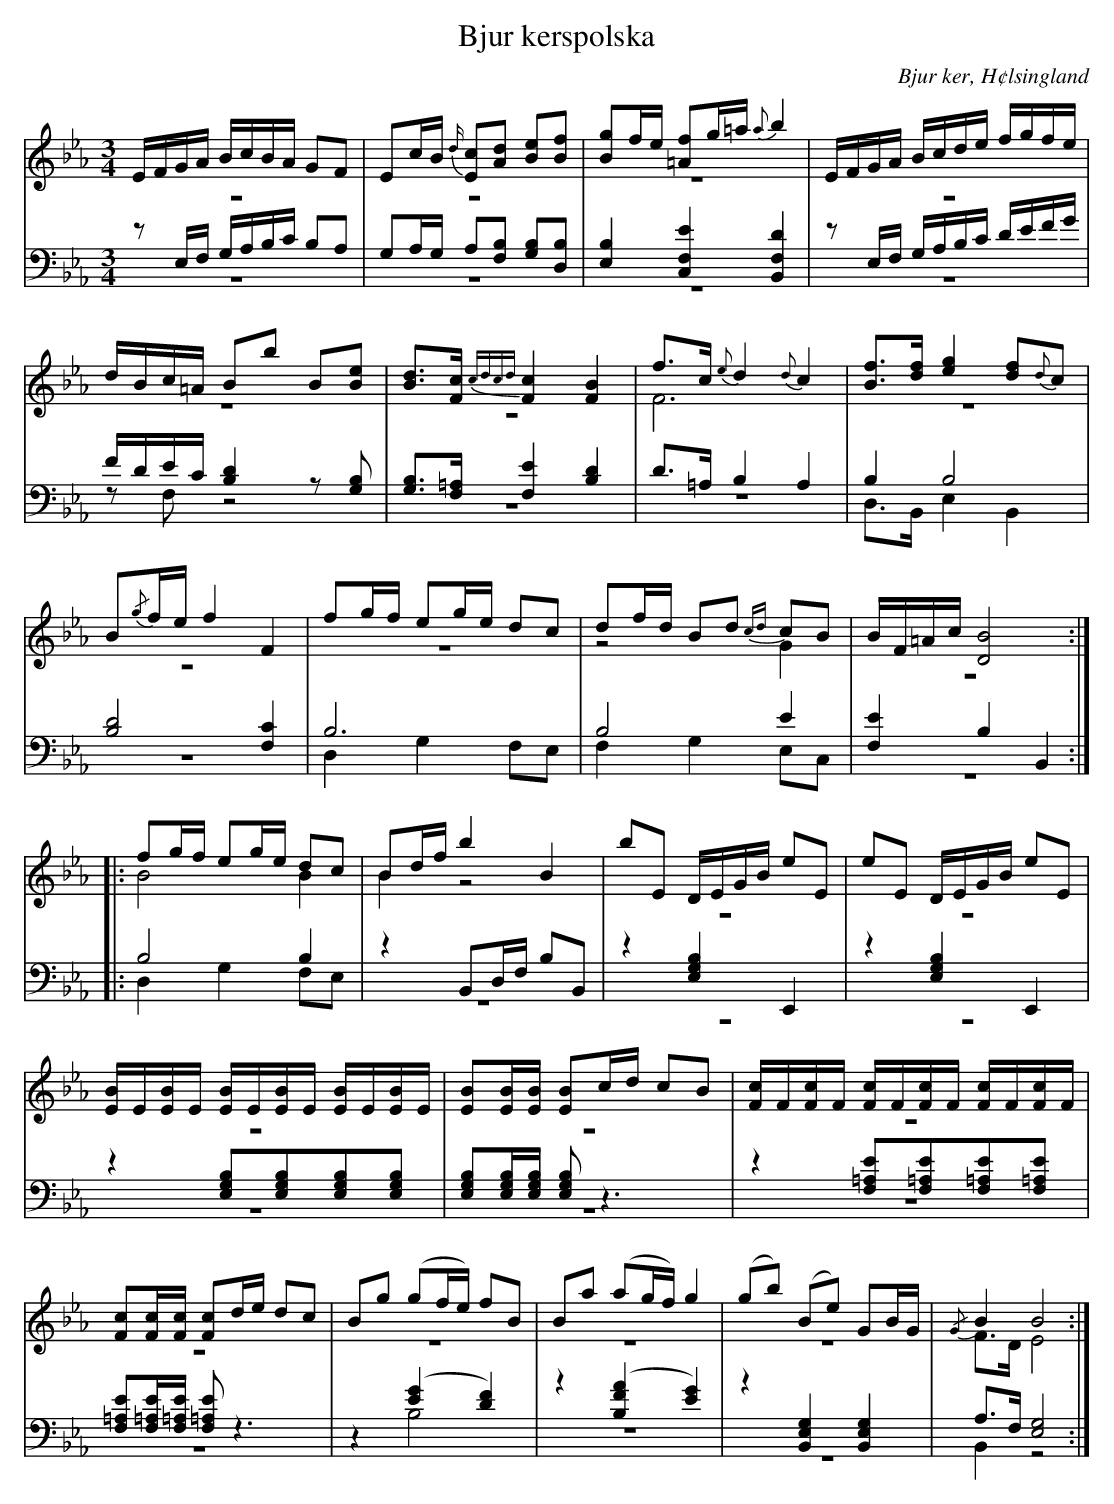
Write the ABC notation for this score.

X:1
T: Bjur kerspolska
O: Bjur ker, H¢lsingland
M: 3/4
L: 1/8
K: Eb
V:1
V:2 merge
V:3
V:4 merge
V:1
E/F/G/A/ B/c/B/A/ GF|Ec/B/ {d/}[Ec][Ad] [Be][Bf]|[Bg]f/e/ [=Af]g/=a/ {a}b2|E/F/G/A/ B/c/d/e/ f/g/f/e/|
d/B/c/=A/ Bb B[Be]|[Bd]>[Fc] {c8/5d8/5c8/5d8/5}[F2c2] [F2B2]|f>c {e}d2 {d}c2|[Bf]>[df] [e2g2] [df]{d}c|
B{/g}f/e/ f2 F2|fg/f/ eg/e/ dc|df/d/ Bd {cd}cB|B/F/=A/c/ [D4B4]:|
|:fg/f/ eg/e/ dc|Bd/f/ b2 B2|bE D/E/G/B/ eE|eE D/E/G/B/ eE|
[E/B/]E/[E/B/]E/ [E/B/]E/[E/B/]E/ [E/B/]E/[E/B/]E/|[EB][E/B/][E/B/] [EB]c/d/ cB|[F/c/]F/[F/c/]F/ [F/c/]F/[F/c/]F/ [F/c/]F/[F/c/]F/|[Fc][F/c/][F/c/] [Fc]d/e/ dc|Bg (gf/e/) fB|Ba (ag/f/) g2|(gb) (Be) GB/G/|{/G}B2 B4:|
V:2
z6|z6|z6|z6|
z6|z6|F6|z6|
z6|z6|z4 G2|z6:|
|:B4 B2|B2 z4|z6|z6|
z6|z6|z6|z6|
z6|z6|z6|F>D E4:|
V:3 clef=bass
zE,/F,/ G,/A,/B,/C/ B,A,|G,A,/G,/ A,[F,B,] [G,B,][D,B,]|[E,2B,2] [C,2F,2E2] [B,,2F,2D2]|zE,/F,/ G,/A,/B,/C/ D/E/F/G/|
F/D/E/C/ [B,2D2]z[G,B,]|[G,B,]>[F,=A,] [F,2E2] [B,2D2]|D>=A, B,2 A,2|B,2 B,4|
[B,4D4] [F,2C2]|B,6|B,4 E2|[F,2E2] B,2 B,,2:|
|:B,4 B,2|z2 B,,D,/F,/ B,B,,|z2 [E,2G,2B,2] E,,2|z2 [E,2G,2B,2] E,,2|
z2 [E,G,B,][E,G,B,][E,G,B,][E,G,B,]|[E,G,B,][E,/G,/B,/][E,/G,/B,/] [E,G,B,] z3|z2 [F,=A,E][F,=A,E][F,=A,E][F,=A,E]|[F,=A,E][F,/=A,/E/][F,/=A,/E/] [F,=A,E] z3|
z2 ([E2G2] [D2F2])|z2 ([B,2F2A2] [E2G2])|z2 [B,,2E,2G,2] [B,,2E,2G,2]|A,>F, [E,4G,4]:|
V:4  clef=bass
z6|z6|z6|z6|
zF, z4|z6|z6|D,>B,, E,2 B,,2|
z6|D,2 G,2 F,E,|F,2 G,2 E,C,|z6:|
|:D,2 G,2 F,E,|z6|z6|z6|
z6|z6|z6|z6|
z2 B,4|z6|z6|B,,2 z4:|
